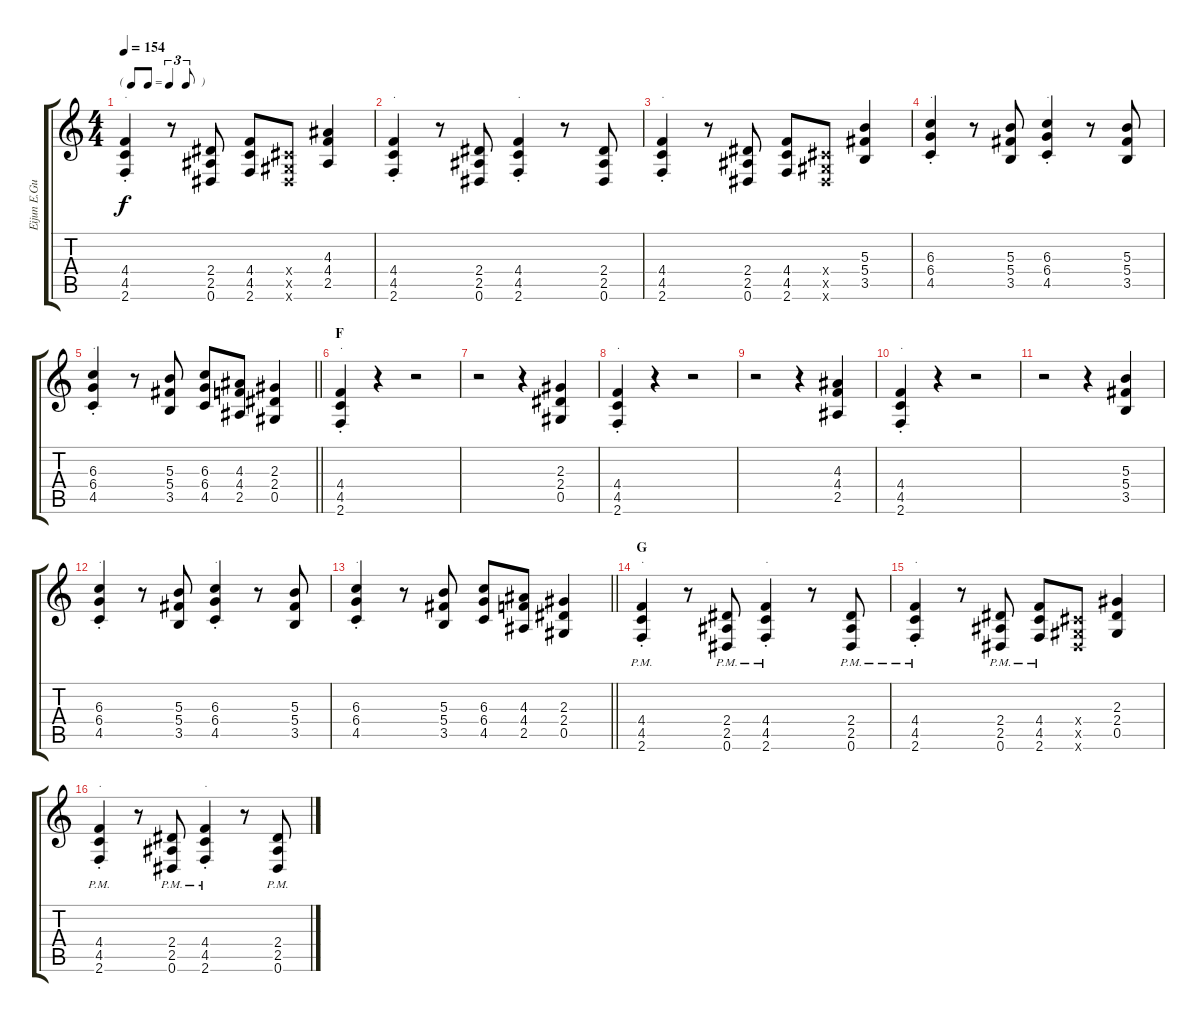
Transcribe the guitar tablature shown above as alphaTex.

\track ("Eijun E.Guitar III" "Eijun E.Gu") {instrument distortionguitar}
\staff {score tabs}
\tuning (Eb4 Bb3 Gb3 Db3 Ab2 Eb2) {hide}
\ts (4 4)
\tf triplet8th
\tempo 154
\clef g2
\ks c
(4.4{st} 4.5{st} 2.6{st}).4{txt "." dy f} r.8 (2.4 2.5 0.6).8 (4.4 4.5 2.6).8 (0.4{x} 0.5{x} 0.6{x}).8 (4.3 4.4 2.5).4 |
(4.4{st} 4.5{st} 2.6{st}).4{txt "."} r.8 (2.4 2.5 0.6).8 (4.4{st} 4.5{st} 2.6{st}).4{txt "."} r.8 (2.4 2.5 0.6).8 |
(4.4{st} 4.5{st} 2.6{st}).4{txt "."} r.8 (2.4 2.5 0.6).8 (4.4 4.5 2.6).8 (0.4{x} 0.5{x} 0.6{x}).8 (5.3 5.4 3.5).4 |
(6.3{st} 6.4{st} 4.5{st}).4{txt "."} r.8 (5.3 5.4 3.5).8 (6.3{st} 6.4{st} 4.5{st}).4{txt "."} r.8 (5.3 5.4 3.5).8 |
\barLineRight lightlight
(6.3{st} 6.4{st} 4.5{st}).4{txt "."} r.8 (5.3 5.4 3.5).8 (6.3 6.4 4.5).8 (4.3 4.4 2.5).8 (2.3 2.4 0.5).4 |
\section ("" "F")
(4.4{st} 4.5{st} 2.6{st}).4{txt "."} r.4 r.2 |
r.2 r.4 (2.3 2.4 0.5).4 |
(4.4{st} 4.5{st} 2.6{st}).4{txt "."} r.4 r.2 |
r.2 r.4 (4.3 4.4 2.5).4 |
(4.4{st} 4.5{st} 2.6{st}).4{txt "."} r.4 r.2 |
r.2 r.4 (5.3 5.4 3.5).4 |
(6.3{st} 6.4{st} 4.5{st}).4{txt "."} r.8 (5.3 5.4 3.5).8 (6.3{st} 6.4{st} 4.5{st}).4{txt "."} r.8 (5.3 5.4 3.5).8 |
\barLineRight lightlight
(6.3{st} 6.4{st} 4.5{st}).4{txt "."} r.8 (5.3 5.4 3.5).8 (6.3 6.4 4.5).8 (4.3 4.4 2.5).8 (2.3 2.4 0.5).4 |
\section ("" "G")
(4.4{pm st} 4.5{pm st} 2.6{pm st}).4{txt "."} r.8 (2.4{pm} 2.5{pm} 0.6{pm}).8 (4.4{pm st} 4.5{pm st} 2.6{pm st}).4{txt "."} r.8 (2.4{pm} 2.5{pm} 0.6{pm}).8 |
(4.4{pm st} 4.5{pm st} 2.6{pm st}).4{txt "."} r.8 (2.4{pm} 2.5{pm} 0.6{pm}).8 (4.4{pm} 4.5{pm} 2.6{pm}).8 (0.4{x} 0.5{x} 0.6{x}).8 (2.3 2.4 0.5).4 |
(4.4{pm st} 4.5{pm st} 2.6{pm st}).4{txt "."} r.8 (2.4{pm} 2.5{pm} 0.6{pm}).8 (4.4{pm st} 4.5{pm st} 2.6{pm st}).4{txt "."} r.8 (2.4{pm} 2.5{pm} 0.6{pm}).8
